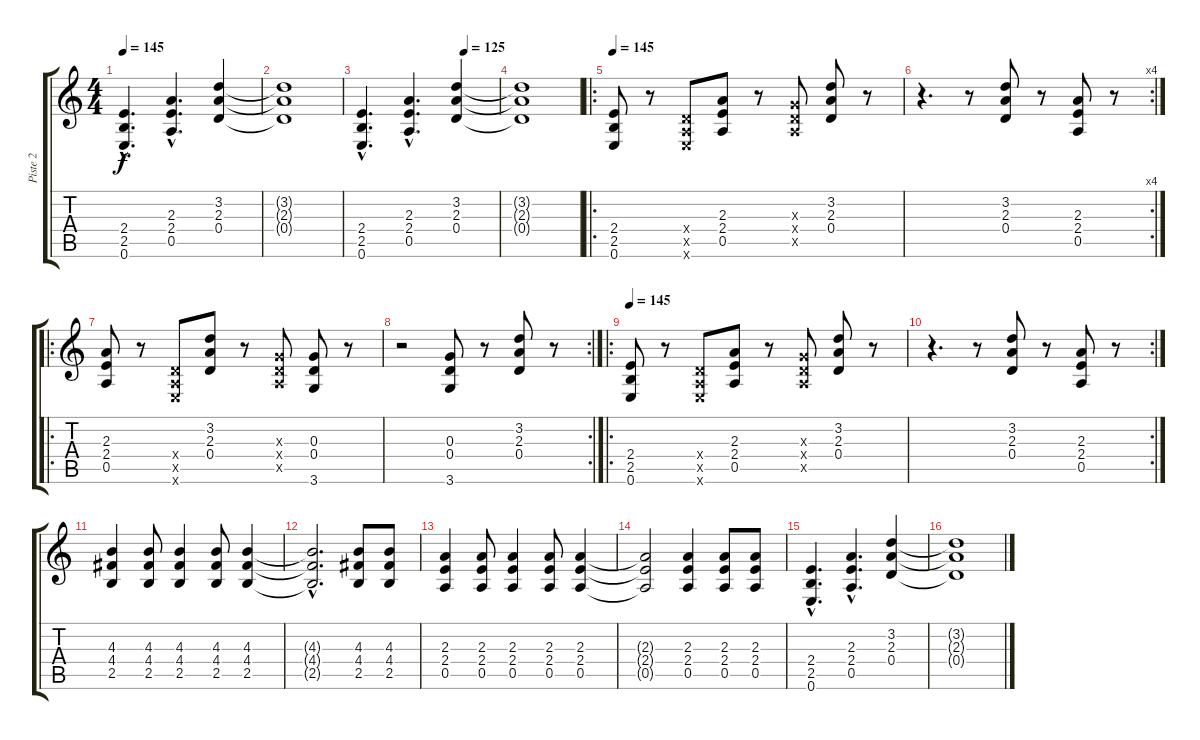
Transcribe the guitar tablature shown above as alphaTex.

\track ("Piste 2" "Piste 2") {instrument distortionguitar}
\staff {score tabs}
\tuning (E4 B3 G3 D3 A2 E2) {hide}
\ts (4 4)
\tempo 145
\clef g2
\ks c
(2.4{hac} 2.5{hac} 0.6{hac}).4{d dy f} (2.3{hac} 2.4{hac} 0.5{hac}).4{d} (3.2 2.3 0.4).4 |
(3.2{t} 2.3{t} 0.4{t}).1 |
\tempo (125 0.75)
(2.4{hac} 2.5{hac} 0.6{hac}).4{d} (2.3{hac} 2.4{hac} 0.5{hac}).4{d} (3.2 2.3 0.4).4 |
(3.2{t} 2.3{t} 0.4{t}).1 |
\ro
\tempo 145
(2.4 2.5 0.6).8 r.8 (0.4{x} 0.5{x} 0.6{x}).8 (2.3 2.4 0.5).8 r.8 (0.3{x} 0.4{x} 0.5{x}).8 (3.2 2.3 0.4).8 r.8 |
\rc 4
r.4{d} r.8 (3.2 2.3 0.4).8 r.8 (2.3 2.4 0.5).8 r.8 |
\ro
(2.3 2.4 0.5).8 r.8 (0.4{x} 0.5{x} 0.6{x}).8 (3.2 2.3 0.4).8 r.8 (0.3{x} 0.4{x} 0.5{x}).8 (0.3 0.4 3.6).8 r.8 |
\rc 2
r.2 (0.3 0.4 3.6).8 r.8 (3.2 2.3 0.4).8 r.8 |
\ro
\tempo 145
(2.4 2.5 0.6).8 r.8 (0.4{x} 0.5{x} 0.6{x}).8 (2.3 2.4 0.5).8 r.8 (0.3{x} 0.4{x} 0.5{x}).8 (3.2 2.3 0.4).8 r.8 |
\rc 2
r.4{d} r.8 (3.2 2.3 0.4).8 r.8 (2.3 2.4 0.5).8 r.8 |
(4.3 4.4 2.5).4 (4.3 4.4 2.5).8 (4.3 4.4 2.5).4 (4.3 4.4 2.5).8 (4.3 4.4 2.5).4 |
(4.3{hac t} 4.4{hac t} 2.5{hac t}).2{d} (4.3 4.4 2.5).8 (4.3 4.4 2.5).8 |
(2.3 2.4 0.5).4 (2.3 2.4 0.5).8 (2.3 2.4 0.5).4 (2.3 2.4 0.5).8 (2.3 2.4 0.5).4 |
(2.3{t} 2.4{t} 0.5{t}).2 (2.3 2.4 0.5).4 (2.3 2.4 0.5).8 (2.3 2.4 0.5).8 |
(2.4{hac} 2.5{hac} 0.6{hac}).4{d} (2.3{hac} 2.4{hac} 0.5{hac}).4{d} (3.2 2.3 0.4).4 |
(3.2{t} 2.3{t} 0.4{t}).1
